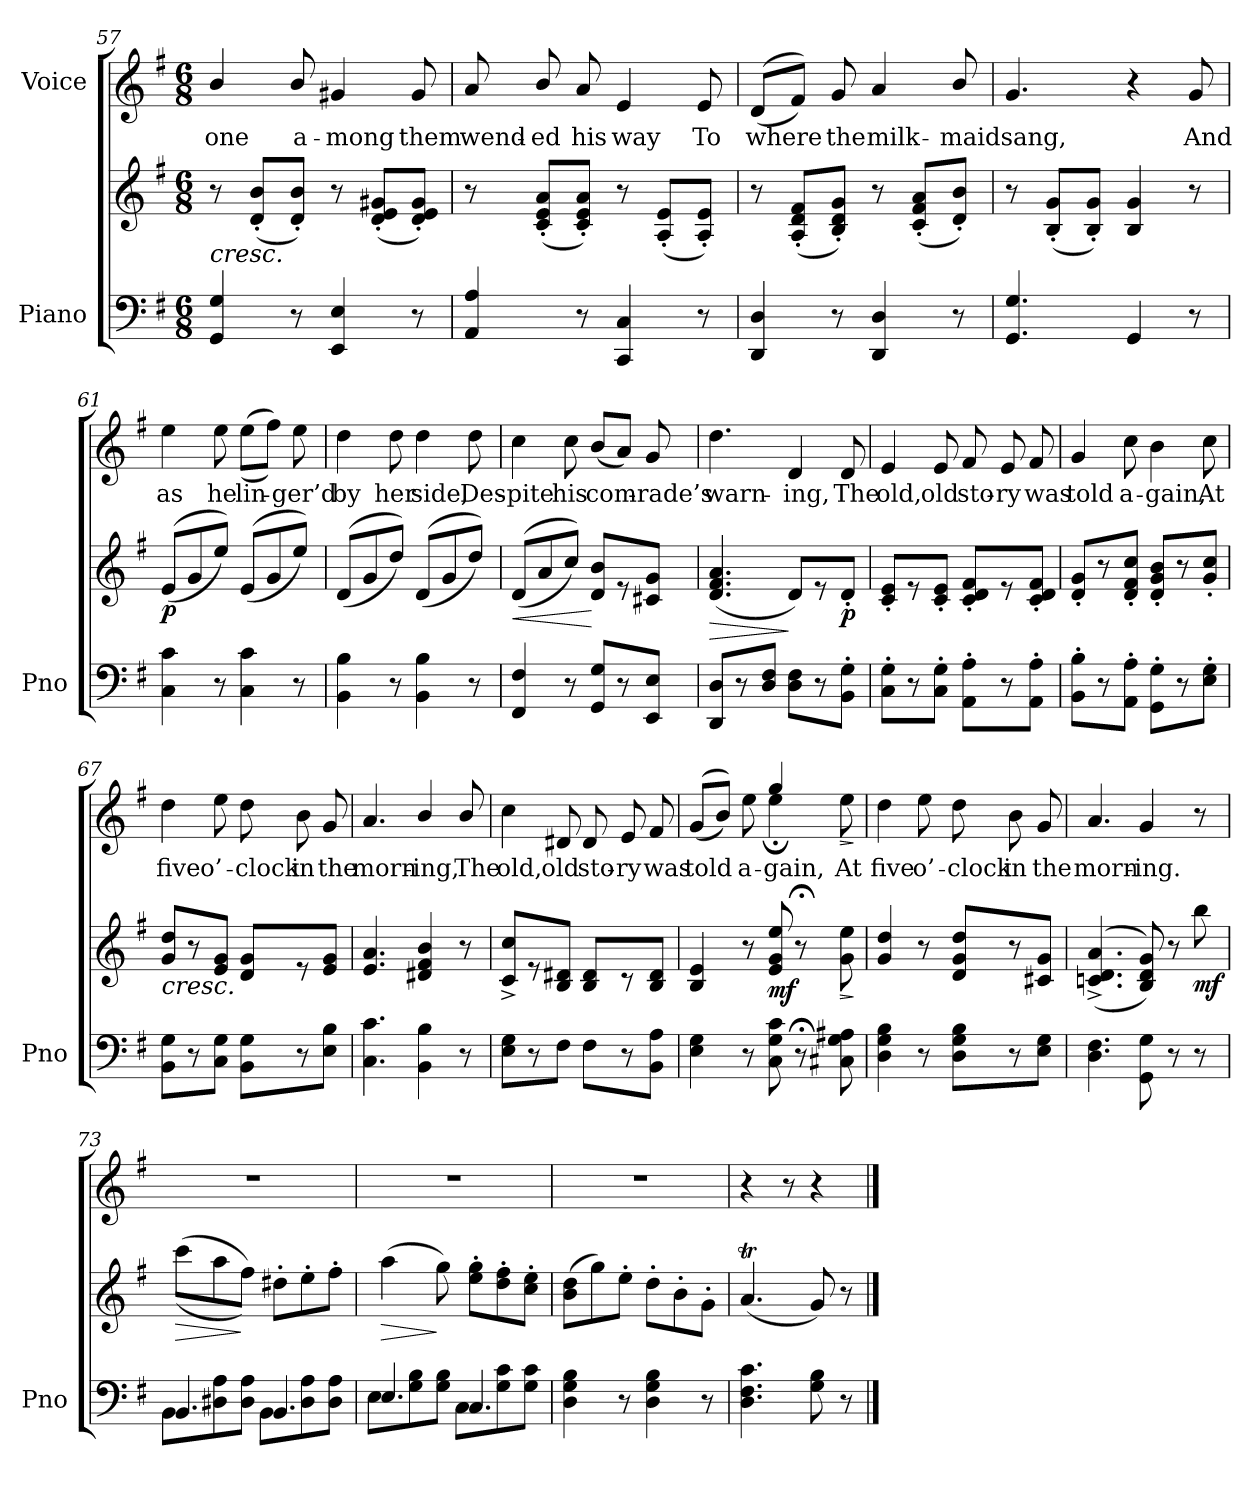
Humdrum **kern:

**kern	**kern	**dynam	**kern	**text	**dynam
*part2	*part2	*part2	*part1	*part1	*part1
*staff3	*staff2	*staff2/3	*staff1	*staff1	*staff1
*I"Piano	*	*	*I"Voice	*	*
*I'Pno	*	*	*	*	*
*clefF4	*clefG2	*	*clefG2	*	*
*k[f#]	*k[f#]	*	*k[f#]	*	*
*M6/8	*M6/8	*	*M6/8	*	*
=57	=57	=57	=57	=57	=57
!	!LO:TX:b:i:t=cresc.	!	!	!	!
4GG/ 4G/	8r	.	4b/	one	.
.	(8d/' 8b/'L	.	.	.	.
8r	8d/' 8b/'J)	.	8b/	a-	.
4EE/ 4E/	8r	.	4g#X/	-mong	.
.	(8d/' 8e/' 8g#X/'L	.	.	.	.
8r	8d/' 8e/' 8g#/'J)	.	8g#/	them	.
=58	=58	=58	=58	=58	=58
4AA/ 4A/	8r	.	8a/	wend-	.
.	(8c/' 8e/' 8a/'L	.	8b/	-ed	.
8r	8c/' 8e/' 8a/'J)	.	8a/	his	.
4CC/ 4C/	8r	.	4e/	way	.
.	(8A/' 8e/'L	.	.	.	.
8r	8A/' 8e/'J)	.	8e/	To	.
=59	=59	=59	=59	=59	=59
4DD/ 4D/	8r	.	((8d/L	where	.
.	(8A/' 8d/' 8f#/'L	.	8f#/J))	.	.
8r	8B/' 8d/' 8g/'J)	.	8g/	the	.
4DD/ 4D/	8r	.	4a/	milk-	.
.	(8c/' 8f#/' 8a/'L	.	.	.	.
8r	8d/' 8b/'J)	.	8b/	-maid	.
=60	=60	=60	=60	=60	=60
4.GG/ 4.G/	8r	.	4.g/	sang,	.
.	(8B/' 8g/'L	.	.	.	.
.	8B/' 8g/'J)	.	.	.	.
4GG/	4B/ 4g/	.	4r	.	.
8r	8r	.	8g/	And	.
=61	=61	=61	=61	=61	=61
!	!	!LO:DY:b	!	!	!
4C\ 4c\	((8e/L	p	4ee\	as	.
.	8g/	.	.	.	.
8r	8ee/J))	.	8ee\	he	.
4C\ 4c\	((8e/L	.	((8ee\L	lin-	.
.	8g/	.	8ff#\J))	.	.
8r	8ee/J))	.	8ee\	-ger’d	.
=62	=62	=62	=62	=62	=62
4BB\ 4B\	((8d/L	.	4dd\	by	.
.	8g/	.	.	.	.
8r	8dd/J))	.	8dd\	her	.
4BB\ 4B\	((8d/L	.	4dd\	side,	.
.	8g/	.	.	.	.
8r	8dd/J))	.	8dd\	Des-	.
=63	=63	=63	=63	=63	=63
!	!	!LO:HP:b	!	!	!
4FF#/ 4F#/	((8d/L	<	4cc\	-pite	.
.	8a/	.	.	.	.
8r	8cc/J))	.	8cc\	his	.
8GG/ 8G/L	8d/ 8b/L	[	(8b/L	com-	.
8r	8r	.	8a/J)	.	.
8EE/ 8E/J	8c#X/ 8g/J	.	8g/	-rade’s	.
=64	=64	=64	=64	=64	=64
!	!	!LO:HP:b	!	!	!
8DD/ 8D/L	(>4.d/ 4.f#/ 4.a/	>	4.dd\	warn-	.
8r	.	.	.	.	.
8D/ 8F#/J	.	.	.	.	.
8D\ 8F#\L	8d/L)	]	4d/	-ing,	.
8r	8r	.	.	.	.
!	!	!LO:DY:b	!	!	!
8BB\' 8G\'J	8d'/J	p	8d/	The	.
=65	=65	=65	=65	=65	=65
8C\' 8G\'L	8c/' 8e/'L	.	4e/	old,	.
8r	8r	.	.	.	.
8C\' 8G\'J	8c/' 8e/'J	.	8e/	old	.
8AA\' 8A\'L	8c/' 8d/' 8f#/'L	.	8f#/	sto-	.
8r	8r	.	8e/	-ry	.
8AA\' 8A\'J	8c/' 8d/' 8f#/'J	.	8f#/	was	.
=66	=66	=66	=66	=66	=66
8BB\' 8B\'L	8d/' 8g/'L	.	4g/	told	.
8r	8r	.	.	.	.
8AA\' 8A\'J	8d/' 8f#/' 8cc/'J	.	8cc\	a-	.
8GG\' 8G\'L	8d/' 8g/' 8b/'L	.	4b\	-gain,	.
8r	8r	.	.	.	.
8E\' 8G\'J	8g/' 8cc/'J	.	8cc\	At	.
=67	=67	=67	=67	=67	=67
!	!LO:TX:b:i:t=cresc.	!	!	!	!
8BB\ 8G\L	8g/ 8dd/L	.	4dd\	five	.
8r	8r	.	.	.	.
8C\ 8G\J	8e/ 8g/J	.	8ee\	o’-	.
8BB\ 8G\L	8d/ 8g/L	.	8dd\	-clock	.
8r	8r	.	8b\	in	.
8E\ 8B\J	8e/ 8g/J	.	8g/	the	.
=68	=68	=68	=68	=68	=68
4.C\ 4.c\	4.e/ 4.a/	.	4.a/	morn-	.
4BB\ 4B\	4d#X/ 4f#/ 4b/	.	4b/	-ing,	.
8r	8r	.	8b/	The	.
=69	=69	=69	=69	=69	=69
8E\ 8G\L	8c/^ 8cc/^L	.	4cc\	old,	.
8r	8r	.	.	.	.
8F#\J	8B/ 8d#X/J	.	8d#X/	old	.
8F#\L	8B/ 8d#/L	.	8d#/	sto-	.
8r	8r	.	8e/	-ry	.
8BB\ 8A\J	8B/ 8d#/J	.	8f#/	was	.
=70	=70	=70	=70	=70	=70
*	*	*	*^	*	*
4E\ 4G\	4B/ 4e/	.	((8g/L	4.ryy	told	.
.	.	.	8b/J))	.	.	.
8r	8r	.	8ee\	.	a-	.
!	!	!LO:DY:b	!	!	!	!
8C\ 8G\ 8c\	8e/ 8g/ 8ee/	mf	4gg/	4ee;<\	-gain,	.
8r;<	8r;<	.	.	.	.	.
!	!	!LO:HP:b	!	!	!	!LO:HP:b
8C#X\ 8G\ 8A#X\	8g\ 8ee\	>	8ee\	8ryy	At	>
*	*	*	*v	*v	*	*
.	.	]	.	.	]
=71	=71	=71	=71	=71	=71
4D\ 4G\ 4B\	4g/ 4dd/	.	4dd\	five	.
8r	8r	.	8ee\	o’-	.
8D\ 8G\ 8B\L	8d/ 8g/ 8dd/L	.	8dd\	-clock	.
8r	8r	.	8b\	in	.
8E\ 8G\J	8c#X/ 8g/J	.	8g/	the	.
=72	=72	=72	=72	=72	=72
4.D\ 4.F#\	(<(>4.cn/^ 4.d/^ 4.a/^	.	4.a/	morn-	.
8GG\ 8G\	8B/ 8d/ 8g/))	.	4g/	-ing.	.
8r	8r	.	.	.	.
!	!	!LO:DY:b	!	!	!
8r	8bb\	mf	8r	.	.
=73	=73	=73	=73	=73	=73
*^	*	*	*	*	*
!	!	!	!LO:HP:b	!	!	!
4.BB/	8BB\L	((8ccc\L	>	2.r	.	.
.	8D#X\ 8A\	8aa\	.	.	.	.
.	8D#\ 8A\J	8ff#\J))	]	.	.	.
4.BB/	8BB\L	8dd#X'\L	.	.	.	.
.	8D#\ 8A\	8ee'\	.	.	.	.
.	8D#\ 8A\J	8ff#'\J	.	.	.	.
=74	=74	=74	=74	=74	=74	=74
!	!	!	!LO:HP:b	!	!	!
4.E/	8E\L	(4aa\	>	2.r	.	.
.	8G\ 8B\	.	.	.	.	.
.	8G\ 8B\J	8gg\)	]	.	.	.
4.C/	8C\L	8ee\' 8gg\'L	.	.	.	.
.	8G\ 8c\	8dd\' 8ff#\'	.	.	.	.
.	8G\ 8c\J	8cc\' 8ee\'J	.	.	.	.
*v	*v	*	*	*	*	*
=75	=75	=75	=75	=75	=75
4D\ 4G\ 4B\	(8b\ 8dd\L	.	2.r	.	.
.	8gg\)	.	.	.	.
8r	8ee'\J	.	.	.	.
4D\ 4G\ 4B\	8dd'\L	.	.	.	.
.	8b'\	.	.	.	.
8r	8g'\J	.	.	.	.
=76	=76	=76	=76	=76	=76
4.D\ 4.F#\ 4.c\	(4.aT/	.	4r	.	.
.	.	.	8r	.	.
8G\ 8B\	8g/)	.	4r	.	.
8r	8r	.	.	.	.
==	==	==	==	==	==
*-	*-	*-	*-	*-	*-
